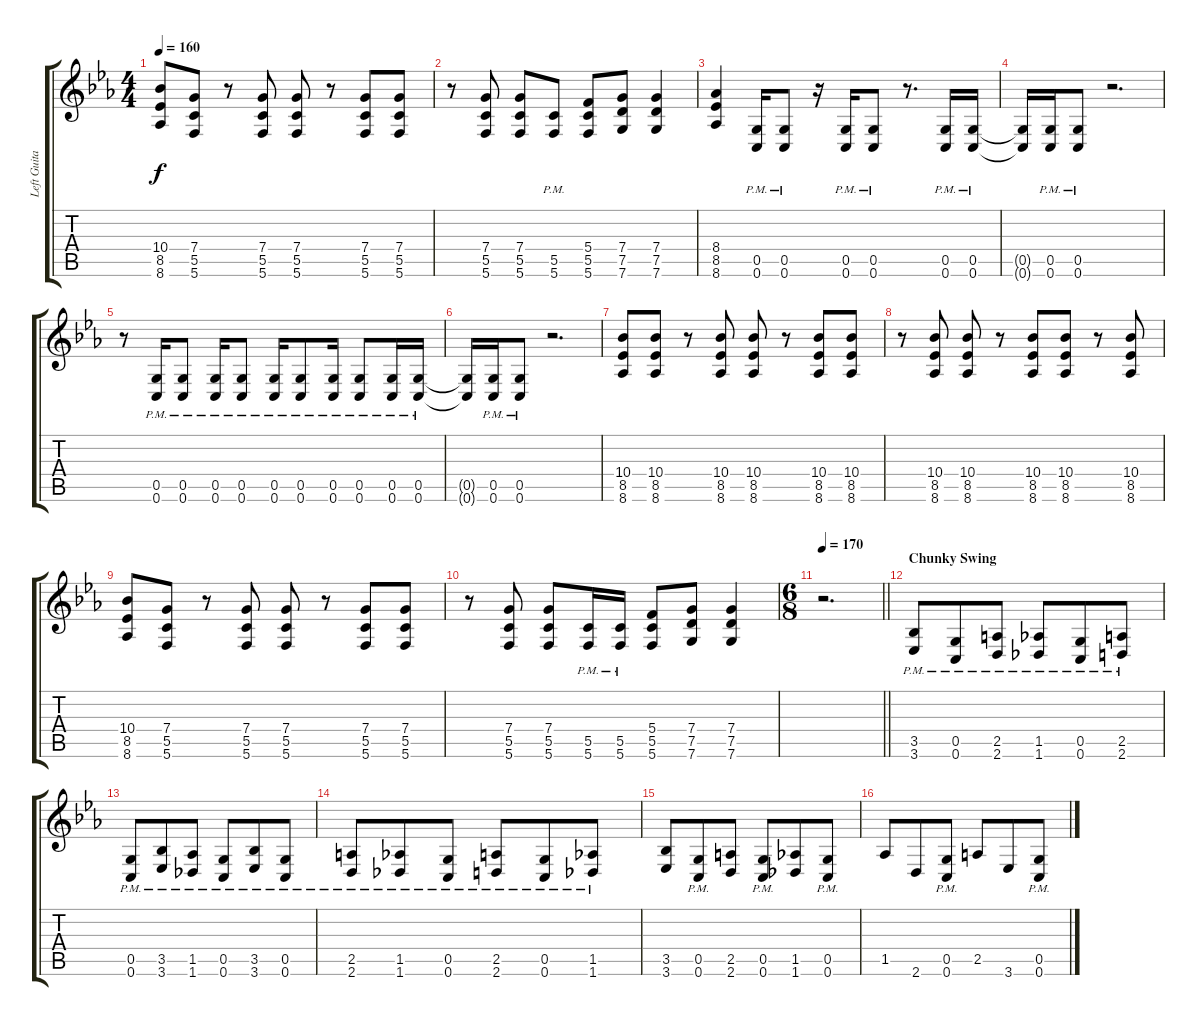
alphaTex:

\track ("Left Guitar" "Left Guita") {instrument distortionguitar}
\staff {score tabs}
\tuning (D4 A3 F3 C3 G2 C2) {hide}
\ts (4 4)
\tempo 160
\clef g2
\ks eb
(10.4 8.5 8.6).8{dy f} (7.4 5.5 5.6).8 r.8 (7.4 5.5 5.6).8 (7.4 5.5 5.6).8 r.8 (7.4 5.5 5.6).8 (7.4 5.5 5.6).8 |
r.8 (7.4 5.5 5.6).8 (7.4 5.5 5.6).8 (5.5{pm} 5.6{pm}).8 (5.4 5.5 5.6).8 (7.4 7.5 7.6).8 (7.4 7.5 7.6).4 |
(8.4 8.5 8.6).4 (0.5{pm} 0.6{pm}).16 (0.5{pm} 0.6{pm}).8 r.16 (0.5{pm} 0.6{pm}).16 (0.5{pm} 0.6{pm}).8 r.8{d} (0.5{pm} 0.6{pm}).16 (0.5{pm} 0.6{pm}).16 |
(0.5{t} 0.6{t}).16 (0.5{pm} 0.6{pm}).16 (0.5{pm} 0.6{pm}).8 r.2{d} |
r.8 (0.5{pm} 0.6{pm}).16 (0.5{pm} 0.6{pm}).8 (0.5{pm} 0.6{pm}).16 (0.5{pm} 0.6{pm}).8 (0.5{pm} 0.6{pm}).16 (0.5{pm} 0.6{pm}).8 (0.5{pm} 0.6{pm}).16 (0.5{pm} 0.6{pm}).8 (0.5{pm} 0.6{pm}).16 (0.5{pm} 0.6{pm}).16 |
(0.5{t} 0.6{t}).16 (0.5{pm} 0.6{pm}).16 (0.5{pm} 0.6{pm}).8 r.2{d} |
(10.4 8.5 8.6).8 (10.4 8.5 8.6).8 r.8 (10.4 8.5 8.6).8 (10.4 8.5 8.6).8 r.8 (10.4 8.5 8.6).8 (10.4 8.5 8.6).8 |
r.8 (10.4 8.5 8.6).8 (10.4 8.5 8.6).8 r.8 (10.4 8.5 8.6).8 (10.4 8.5 8.6).8 r.8 (10.4 8.5 8.6).8 |
(10.4 8.5 8.6).8 (7.4 5.5 5.6).8 r.8 (7.4 5.5 5.6).8 (7.4 5.5 5.6).8 r.8 (7.4 5.5 5.6).8 (7.4 5.5 5.6).8 |
r.8 (7.4 5.5 5.6).8 (7.4 5.5 5.6).8 (5.5{pm} 5.6{pm}).16 (5.5{pm} 5.6{pm}).16 (5.4 5.5 5.6).8 (7.4 7.5 7.6).8 (7.4 7.5 7.6).4 |
\ts (6 8)
\tempo 170
\barLineRight lightlight
r.2{d} |
\section ("" "Chunky Swing")
(3.5{pm} 3.6{pm}).8 (0.5{pm} 0.6{pm}).8 (2.5{pm} 2.6{pm}).8 (1.5{pm} 1.6{pm}).8 (0.5{pm} 0.6{pm}).8 (2.5{pm} 2.6{pm}).8 |
(0.5{pm} 0.6{pm}).8 (3.5{pm} 3.6{pm}).8 (1.5{pm} 1.6{pm}).8 (0.5{pm} 0.6{pm}).8 (3.5{pm} 3.6{pm}).8 (0.5{pm} 0.6{pm}).8 |
(2.5{pm} 2.6{pm}).8 (1.5{pm} 1.6{pm}).8 (0.5{pm} 0.6{pm}).8 (2.5{pm} 2.6{pm}).8 (0.5{pm} 0.6{pm}).8 (1.5{pm} 1.6{pm}).8 |
(3.5 3.6).8 (0.5{pm} 0.6{pm}).8 (2.5 2.6).8 (0.5{pm} 0.6{pm}).8 (1.5 1.6).8 (0.5{pm} 0.6{pm}).8 |
1.5.8 2.6.8 (0.5{pm} 0.6{pm}).8 2.5.8 3.6.8 (0.5{pm} 0.6{pm}).8
